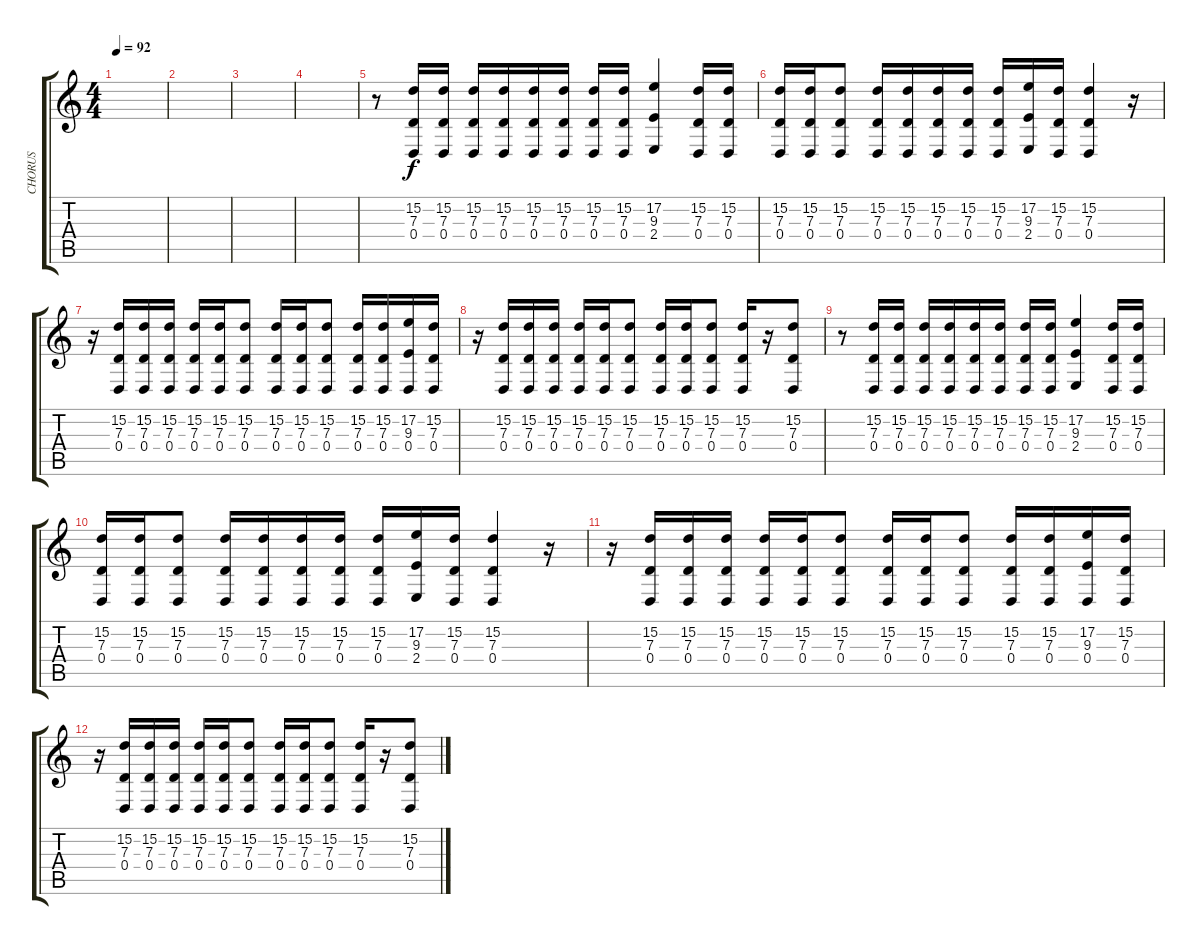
\track ("CHORUS" "CHORUS") {instrument pizzicatostrings}
\staff {score tabs}
\tuning (E4 B3 G3 D3 A2 E2) {hide}
\ts (4 4)
\tempo 92
\clef g2
\ks c
|
|
|
|
r.8{volume 16} (15.2 7.3 0.4).16 (15.2 7.3 0.4).16 (15.2 7.3 0.4).16 (15.2 7.3 0.4).16 (15.2 7.3 0.4).16 (15.2 7.3 0.4).16 (15.2 7.3 0.4).16 (15.2 7.3 0.4).16 (17.2 9.3 2.4).4 (15.2 7.3 0.4).16 (15.2 7.3 0.4).16 |
(15.2 7.3 0.4).16 (15.2 7.3 0.4).16 (15.2 7.3 0.4).8 (15.2 7.3 0.4).16 (15.2 7.3 0.4).16 (15.2 7.3 0.4).16 (15.2 7.3 0.4).16 (15.2 7.3 0.4).16 (17.2 9.3 2.4).16 (15.2 7.3 0.4).16 (15.2 7.3 0.4).4 r.16 |
r.16 (15.2 7.3 0.4).16 (15.2 7.3 0.4).16 (15.2 7.3 0.4).16 (15.2 7.3 0.4).16 (15.2 7.3 0.4).16 (15.2 7.3 0.4).8 (15.2 7.3 0.4).16 (15.2 7.3 0.4).16 (15.2 7.3 0.4).8 (15.2 7.3 0.4).16 (15.2 7.3 0.4).16 (17.2 9.3 0.4).16 (15.2 7.3 0.4).16 |
r.16 (15.2 7.3 0.4).16 (15.2 7.3 0.4).16 (15.2 7.3 0.4).16 (15.2 7.3 0.4).16 (15.2 7.3 0.4).16 (15.2 7.3 0.4).8 (15.2 7.3 0.4).16 (15.2 7.3 0.4).16 (15.2 7.3 0.4).8 (15.2 7.3 0.4).16 r.16 (15.2 7.3 0.4).8 |
r.8{volume 16} (15.2 7.3 0.4).16 (15.2 7.3 0.4).16 (15.2 7.3 0.4).16 (15.2 7.3 0.4).16 (15.2 7.3 0.4).16 (15.2 7.3 0.4).16 (15.2 7.3 0.4).16 (15.2 7.3 0.4).16 (17.2 9.3 2.4).4 (15.2 7.3 0.4).16 (15.2 7.3 0.4).16 |
(15.2 7.3 0.4).16 (15.2 7.3 0.4).16 (15.2 7.3 0.4).8 (15.2 7.3 0.4).16 (15.2 7.3 0.4).16 (15.2 7.3 0.4).16 (15.2 7.3 0.4).16 (15.2 7.3 0.4).16 (17.2 9.3 2.4).16 (15.2 7.3 0.4).16 (15.2 7.3 0.4).4 r.16 |
r.16 (15.2 7.3 0.4).16 (15.2 7.3 0.4).16 (15.2 7.3 0.4).16 (15.2 7.3 0.4).16 (15.2 7.3 0.4).16 (15.2 7.3 0.4).8 (15.2 7.3 0.4).16 (15.2 7.3 0.4).16 (15.2 7.3 0.4).8 (15.2 7.3 0.4).16 (15.2 7.3 0.4).16 (17.2 9.3 0.4).16 (15.2 7.3 0.4).16 |
r.16 (15.2 7.3 0.4).16 (15.2 7.3 0.4).16 (15.2 7.3 0.4).16 (15.2 7.3 0.4).16 (15.2 7.3 0.4).16 (15.2 7.3 0.4).8 (15.2 7.3 0.4).16 (15.2 7.3 0.4).16 (15.2 7.3 0.4).8 (15.2 7.3 0.4).16 r.16 (15.2 7.3 0.4).8
